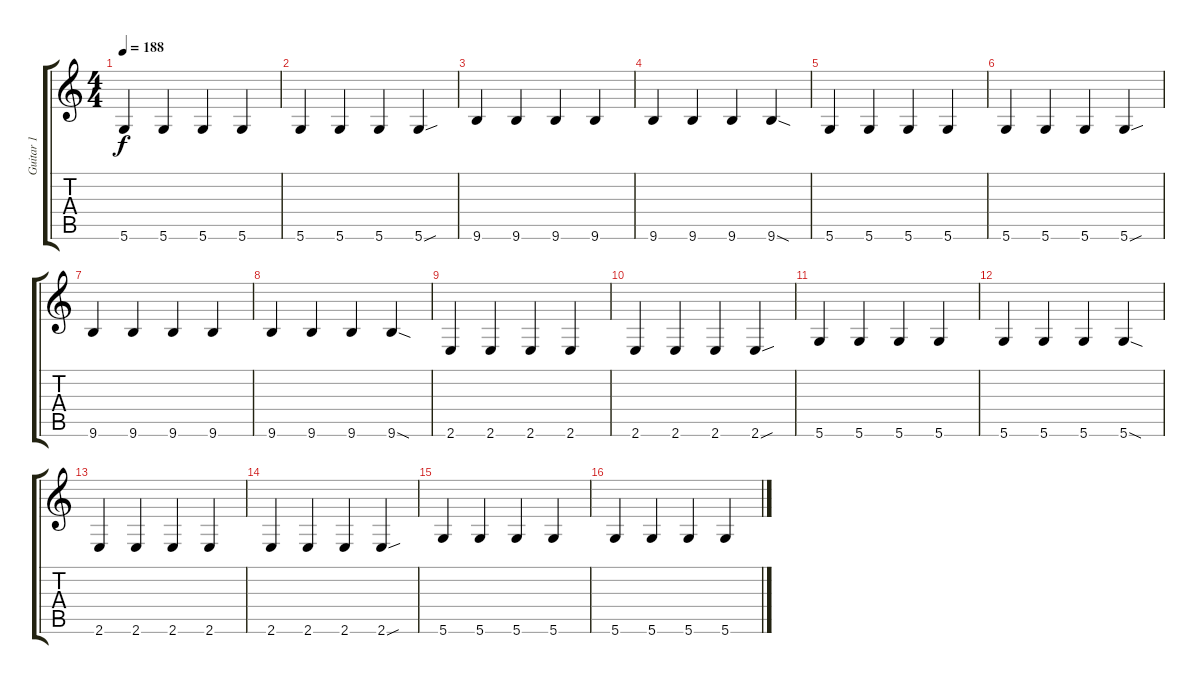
\track ("Guitar 1" "Guitar 1") {instrument overdrivenguitar}
\staff {score tabs}
\tuning (D4 A3 F3 C3 G2 D2) {hide}
\ts (4 4)
\tempo 188
\clef g2
\ks c
5.6.4{dy f} 5.6.4 5.6.4 5.6.4 |
5.6.4 5.6.4 5.6.4 5.6{sou}.4 |
9.6.4 9.6.4 9.6.4 9.6.4 |
9.6.4 9.6.4 9.6.4 9.6{sod}.4 |
5.6.4 5.6.4 5.6.4 5.6.4 |
5.6.4 5.6.4 5.6.4 5.6{sou}.4 |
9.6.4 9.6.4 9.6.4 9.6.4 |
9.6.4 9.6.4 9.6.4 9.6{sod}.4 |
2.6.4 2.6.4 2.6.4 2.6.4 |
2.6.4 2.6.4 2.6.4 2.6{sou}.4 |
5.6.4 5.6.4 5.6.4 5.6.4 |
5.6.4 5.6.4 5.6.4 5.6{sod}.4 |
2.6.4 2.6.4 2.6.4 2.6.4 |
2.6.4 2.6.4 2.6.4 2.6{sou}.4 |
5.6.4 5.6.4 5.6.4 5.6.4 |
5.6.4 5.6.4 5.6.4 5.6.4
